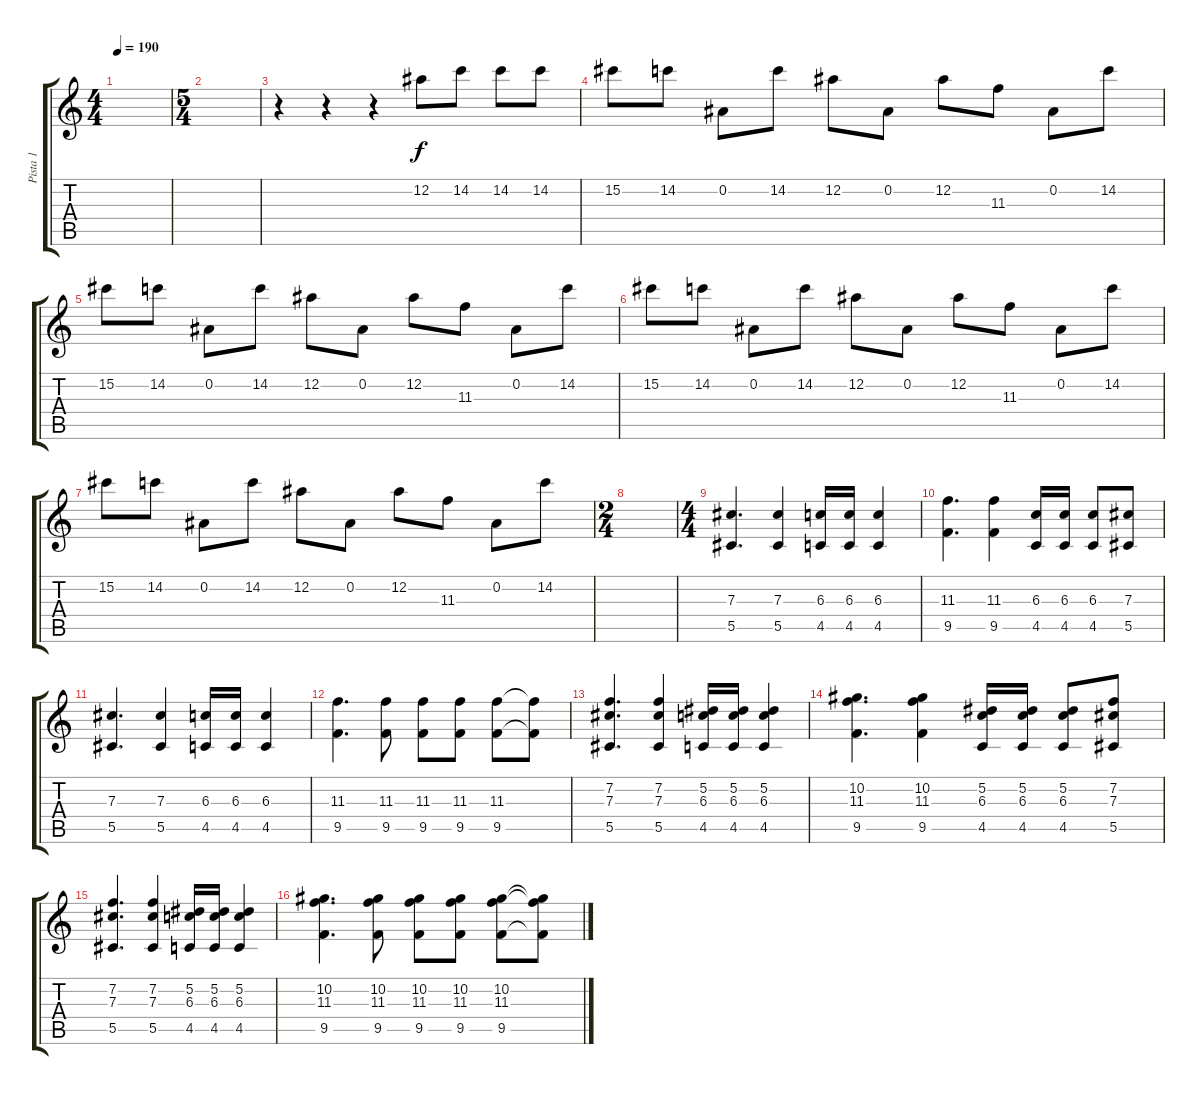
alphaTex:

\track ("Pista 1" "Pista 1") {instrument distortionguitar}
\staff {score tabs}
\tuning (Eb4 Bb3 Gb3 Db3 Ab2 Db2) {hide}
\ts (4 4)
\tempo 190
\clef g2
\ks c
|
\ts (5 4)
|
r.4 r.4 r.4 12.2.8 14.2.8 14.2.8 14.2.8 |
15.2.8 14.2.8 0.2.8 14.2.8 12.2.8 0.2.8 12.2.8 11.3.8 0.2.8 14.2.8 |
15.2.8 14.2.8 0.2.8 14.2.8 12.2.8 0.2.8 12.2.8 11.3.8 0.2.8 14.2.8 |
15.2.8 14.2.8 0.2.8 14.2.8 12.2.8 0.2.8 12.2.8 11.3.8 0.2.8 14.2.8 |
15.2.8 14.2.8 0.2.8 14.2.8 12.2.8 0.2.8 12.2.8 11.3.8 0.2.8 14.2.8 |
\ts (2 4)
|
\ts (4 4)
(7.3 5.5).4{d} (7.3 5.5).4 (6.3 4.5).16 (6.3 4.5).16 (6.3 4.5).4 |
(11.3 9.5).4{d} (11.3 9.5).4 (6.3 4.5).16 (6.3 4.5).16 (6.3 4.5).8 (7.3 5.5).8 |
(7.3 5.5).4{d} (7.3 5.5).4 (6.3 4.5).16 (6.3 4.5).16 (6.3 4.5).4 |
(11.3 9.5).4{d} (11.3 9.5).8 (11.3 9.5).8 (11.3 9.5).8 (11.3 9.5).8 (11.3{t} 9.5{t}).8 |
(7.2 7.3 5.5).4{d} (7.2 7.3 5.5).4 (5.2 6.3 4.5).16 (5.2 6.3 4.5).16 (5.2 6.3 4.5).4 |
(10.2 11.3 9.5).4{d} (10.2 11.3 9.5).4 (5.2 6.3 4.5).16 (5.2 6.3 4.5).16 (5.2 6.3 4.5).8 (7.2 7.3 5.5).8 |
(7.2 7.3 5.5).4{d} (7.2 7.3 5.5).4 (5.2 6.3 4.5).16 (5.2 6.3 4.5).16 (5.2 6.3 4.5).4 |
(10.2 11.3 9.5).4{d} (10.2 11.3 9.5).8 (10.2 11.3 9.5).8 (10.2 11.3 9.5).8 (10.2 11.3 9.5).8 (10.2{t} 11.3{t} 9.5{t}).8
